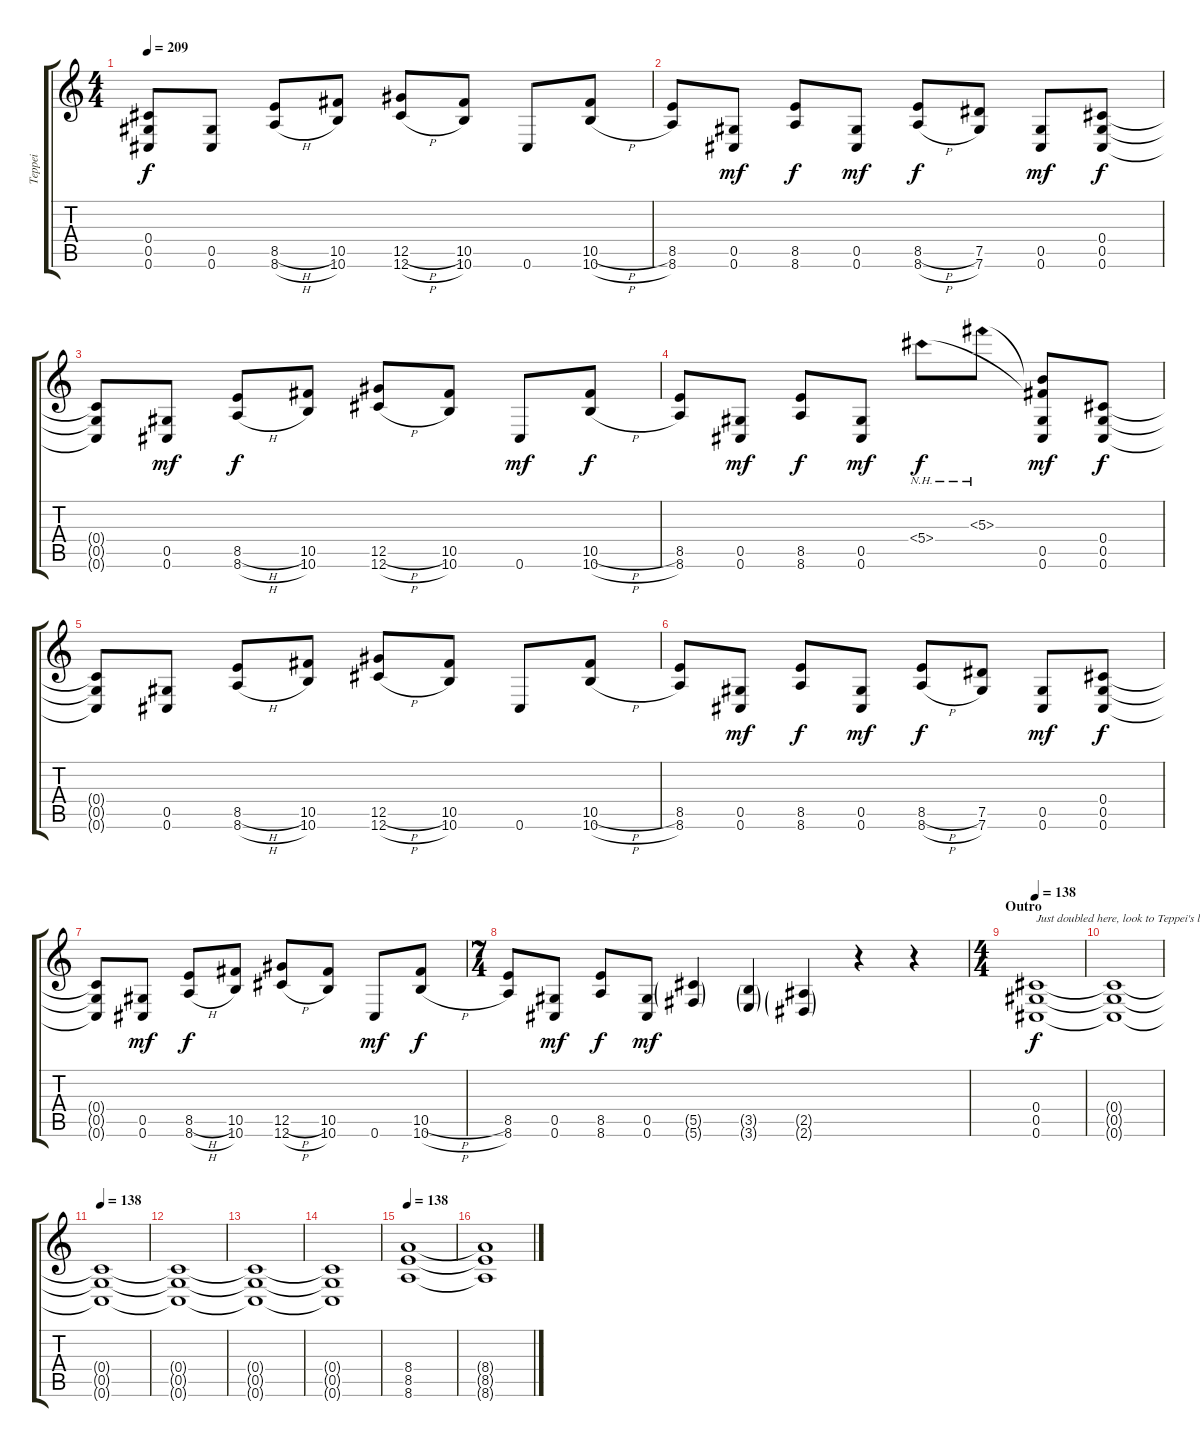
\track ("Teppei" "Teppei") {instrument overdrivenguitar}
\staff {score tabs}
\tuning (Eb4 Bb3 Gb3 Db3 Ab2 Db2) {hide}
\ts (4 4)
\tempo 209
\clef g2
\ks c
(0.4{t} 0.5{t} 0.6{t}).8{dy f} (0.5 0.6).8 (8.5{h} 8.6{h}).8 (10.5 10.6).8 (12.5{h} 12.6{h}).8 (10.5 10.6).8 0.6.8 (10.5{h} 10.6{h}).8 |
(8.5 8.6).8 (0.5 0.6).8{dy mf} (8.5 8.6).8{dy f} (0.5 0.6).8{dy mf} (8.5{h} 8.6{h}).8{dy f} (7.5 7.6).8 (0.5 0.6).8{dy mf} (0.4 0.5 0.6).8{dy f} |
(0.4{t} 0.5{t} 0.6{t}).8 (0.5 0.6).8{dy mf} (8.5{h} 8.6{h}).8{dy f} (10.5 10.6).8 (12.5{h} 12.6{h}).8 (10.5 10.6).8 0.6.8{dy mf} (10.5{h} 10.6{h}).8{dy f} |
(8.5 8.6).8 (0.5 0.6).8{dy mf} (8.5 8.6).8{dy f} (0.5 0.6).8{dy mf} 5.4{nh}.8{dy f} 5.3{nh}.8 (5.3{t} 5.4{t} 0.5 0.6).8{dy mf} (0.4 0.5 0.6).8{dy f} |
(0.4{t} 0.5{t} 0.6{t}).8 (0.5 0.6).8 (8.5{h} 8.6{h}).8 (10.5 10.6).8 (12.5{h} 12.6{h}).8 (10.5 10.6).8 0.6.8 (10.5{h} 10.6{h}).8 |
(8.5 8.6).8 (0.5 0.6).8{dy mf} (8.5 8.6).8{dy f} (0.5 0.6).8{dy mf} (8.5{h} 8.6{h}).8{dy f} (7.5 7.6).8 (0.5 0.6).8{dy mf} (0.4 0.5 0.6).8{dy f} |
(0.4{t} 0.5{t} 0.6{t}).8 (0.5 0.6).8{dy mf} (8.5{h} 8.6{h}).8{dy f} (10.5 10.6).8 (12.5{h} 12.6{h}).8 (10.5 10.6).8 0.6.8{dy mf} (10.5{h} 10.6{h}).8{dy f} |
\ts (7 4)
(8.5 8.6).8 (0.5 0.6).8{dy mf} (8.5 8.6).8{dy f} (0.5 0.6).8{dy mf} (5.5{g} 5.6{g}).4 (3.5{g} 3.6{g}).4 (2.5{g} 2.6{g}).4 r.4 r.4 |
\ts (4 4)
\section ("" "Outro")
\tempo 138
(0.4 0.5 0.6).1{txt "Just doubled here, look to Teppei's lead track" dy f} |
(0.4{t} 0.5{t} 0.6{t}).1 |
\tempo 138
(0.4{t} 0.5{t} 0.6{t}).1 |
(0.4{t} 0.5{t} 0.6{t}).1 |
(0.4{t} 0.5{t} 0.6{t}).1 |
(0.4{t} 0.5{t} 0.6{t}).1 |
\tempo 138
(8.4 8.5 8.6).1 |
(8.4{t} 8.5{t} 8.6{t}).1
